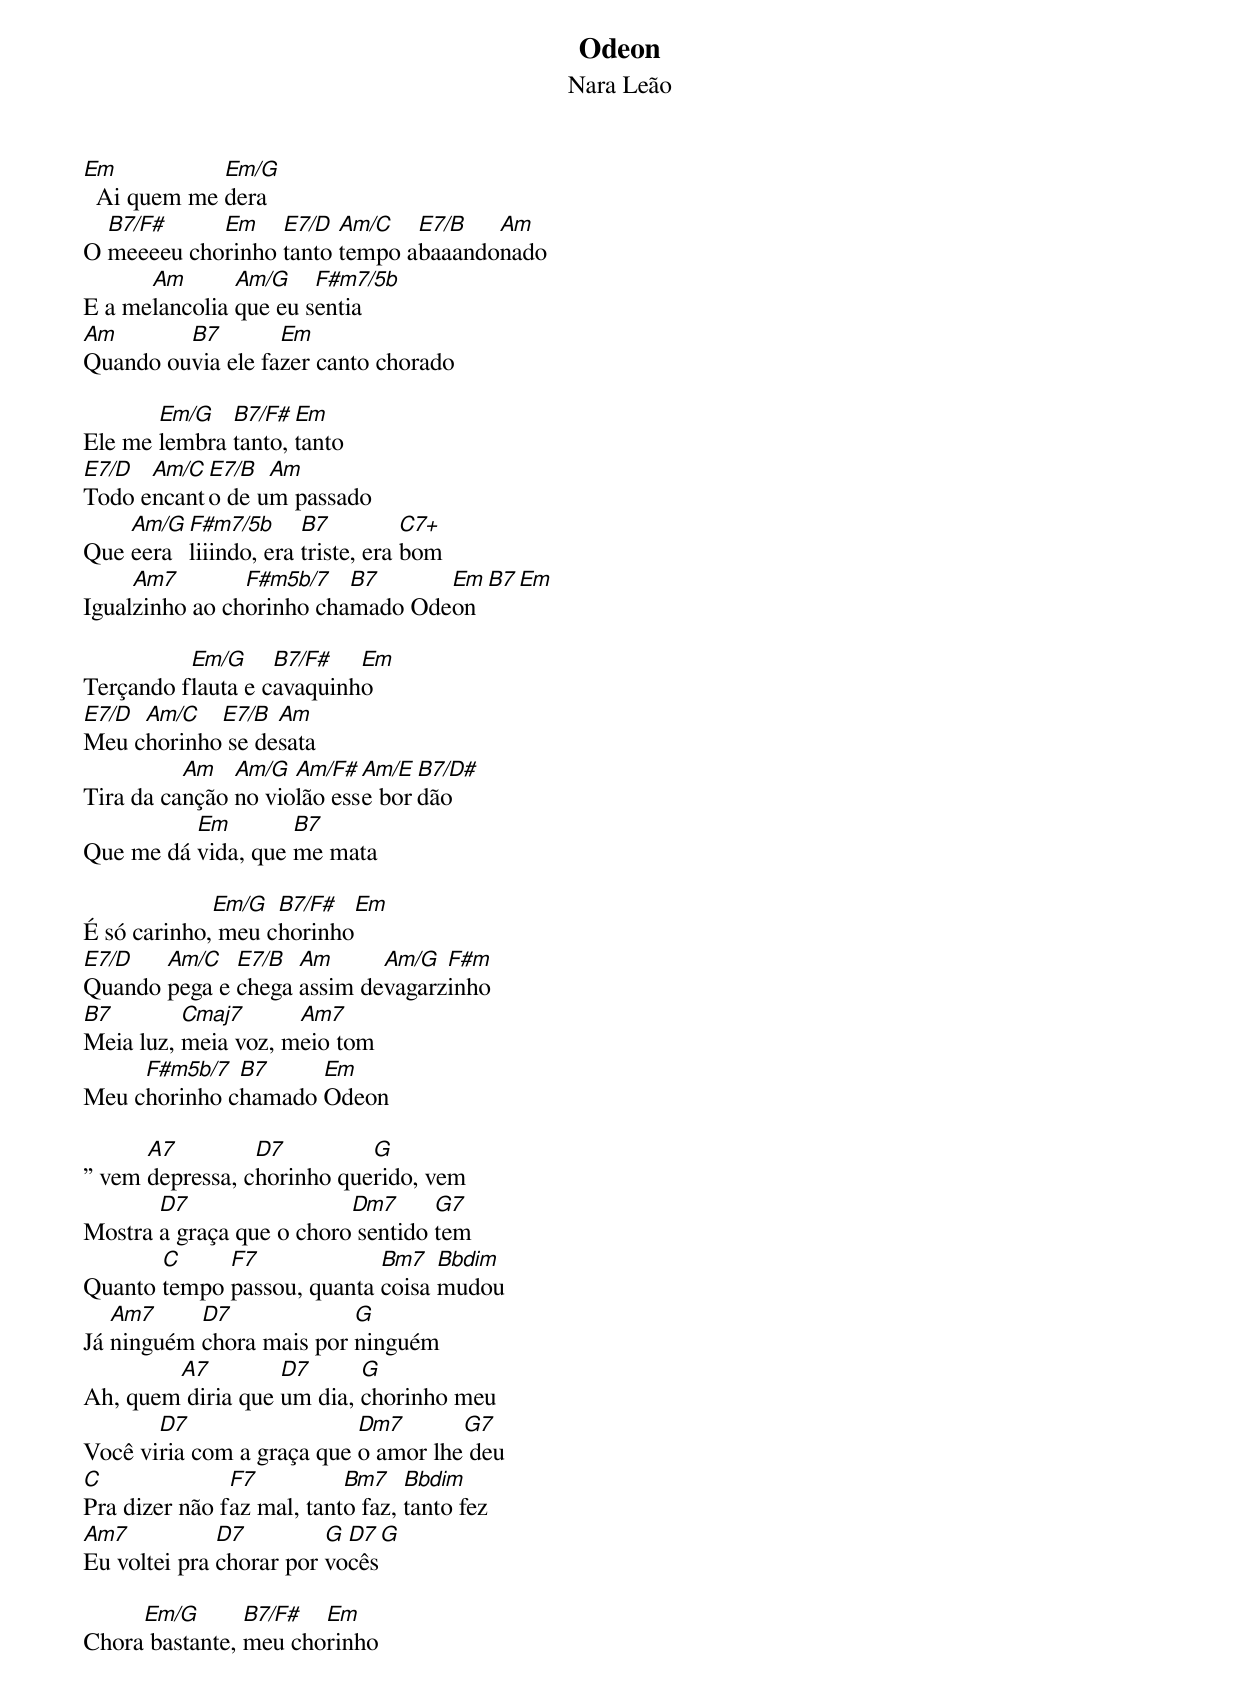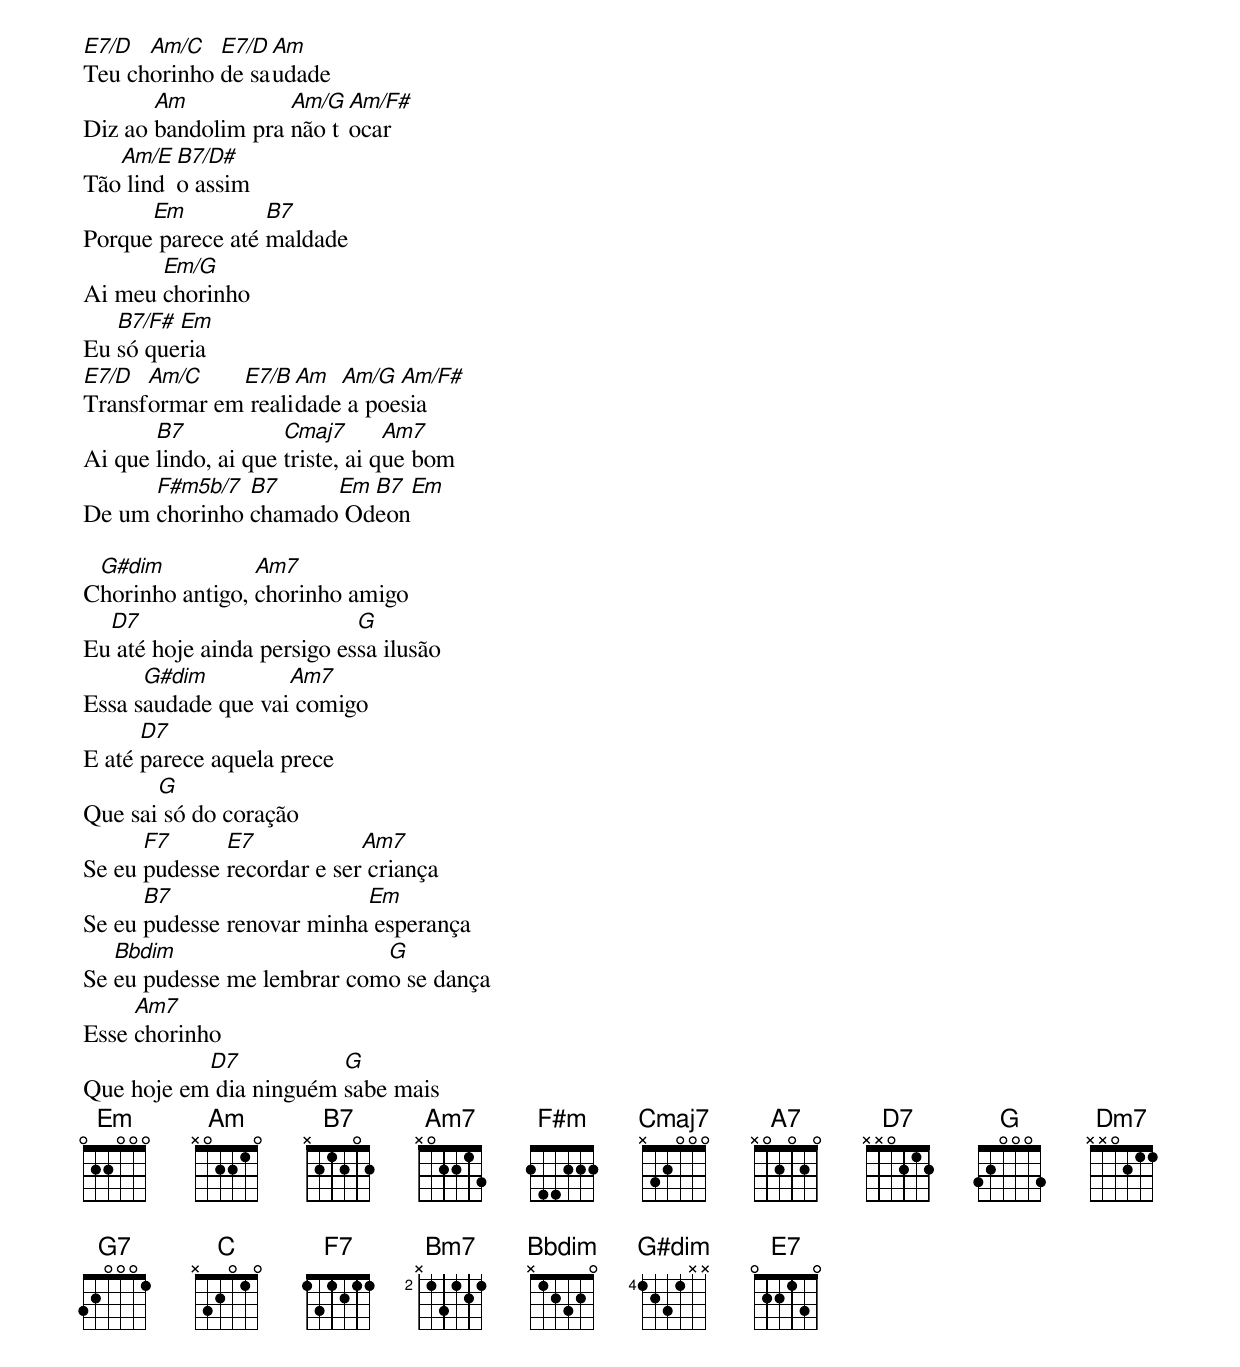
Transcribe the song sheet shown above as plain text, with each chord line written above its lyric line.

Odeon
Nara Leão

Em           Em/G
  Ai quem me dera
  B7/F#     Em    E7/D  Am/C   E7/B   Am
O meeeeu chorinho tanto tempo abaaandonado
      Am       Am/G    F#m7/5b
E a melancolia que eu sentia
Am       B7        Em
Quando ouvia ele fazer canto chorado

       Em/G   B7/F#  Em
Ele me lembra tanto, tanto
E7/D  Am/C E7/B  Am
Todo encanto de um passado
    Am/G  F#m7/5b      B7          C7+
Que eera  liiindo, era triste, era bom
     Am7        F#m5b/7   B7      Em B7 Em
Igualzinho ao chorinho chamado Odeon

          Em/G     B7/F#   Em
Terçando flauta e cavaquinho
E7/D Am/C   E7/B  Am
Meu chorinho se desata
          Am   Am/G  Am/F#  Am/E B7/D#
Tira da canção no violão esse bordão
          Em        B7
Que me dá vida, que me mata

             Em/G  B7/F#  Em
É só carinho, meu chorinho
E7/D   Am/C   E7/B  Am      Am/G  F#m
Quando pega e chega assim devagarzinho
B7        Cmaj7      Am7
Meia luz, meia voz, meio tom
     F#m5b/7  B7     Em
Meu chorinho chamado Odeon

      A7         D7         G
” vem depressa, chorinho querido, vem
       D7                 Dm7      G7
Mostra a graça que o choro sentido tem
       C     F7             Bm7   Bbdim
Quanto tempo passou, quanta coisa mudou
   Am7     D7             G
Já ninguém chora mais por ninguém
        A7         D7      G
Ah, quem diria que um dia, chorinho meu
       D7                  Dm7       G7
Você viria com a graça que o amor lhe deu
C              F7          Bm7    Bbdim
Pra dizer não faz mal, tanto faz, tanto fez
Am7           D7         G D7  G
Eu voltei pra chorar por vocês

     Em/G       B7/F#  Em
Chora bastante, meu chorinho
E7/D  Am/C   E7/D Am
Teu chorinho de saudade
       Am           Am/G Am/F#
Diz ao bandolim pra não tocar
   Am/E B7/D#
Tão lindo assim
      Em          B7
Porque parece até maldade
       Em/G
Ai meu chorinho
   B7/F# Em
Eu só queria
E7/D  Am/C    E7/B  Am  Am/G  Am/F#
Transformar em realidade a poesia
       B7            Cmaj7       Am7
Ai que lindo, ai que triste, ai que bom
      F#m5b/7  B7     Em B7 Em
De um chorinho chamado Odeon

 G#dim           Am7
Chorinho antigo, chorinho amigo
  D7                        G
Eu até hoje ainda persigo essa ilusão
      G#dim         Am7
Essa saudade que vai comigo
      D7
E até parece aquela prece
       G
Que sai só do coração
      F7      E7            Am7
Se eu pudesse recordar e ser criança
      B7                   Em
Se eu pudesse renovar minha esperança
   Bbdim                    G
Se eu pudesse me lembrar como se dança
     Am7
Esse chorinho
           D7           G
Que hoje em dia ninguém sabe mais
